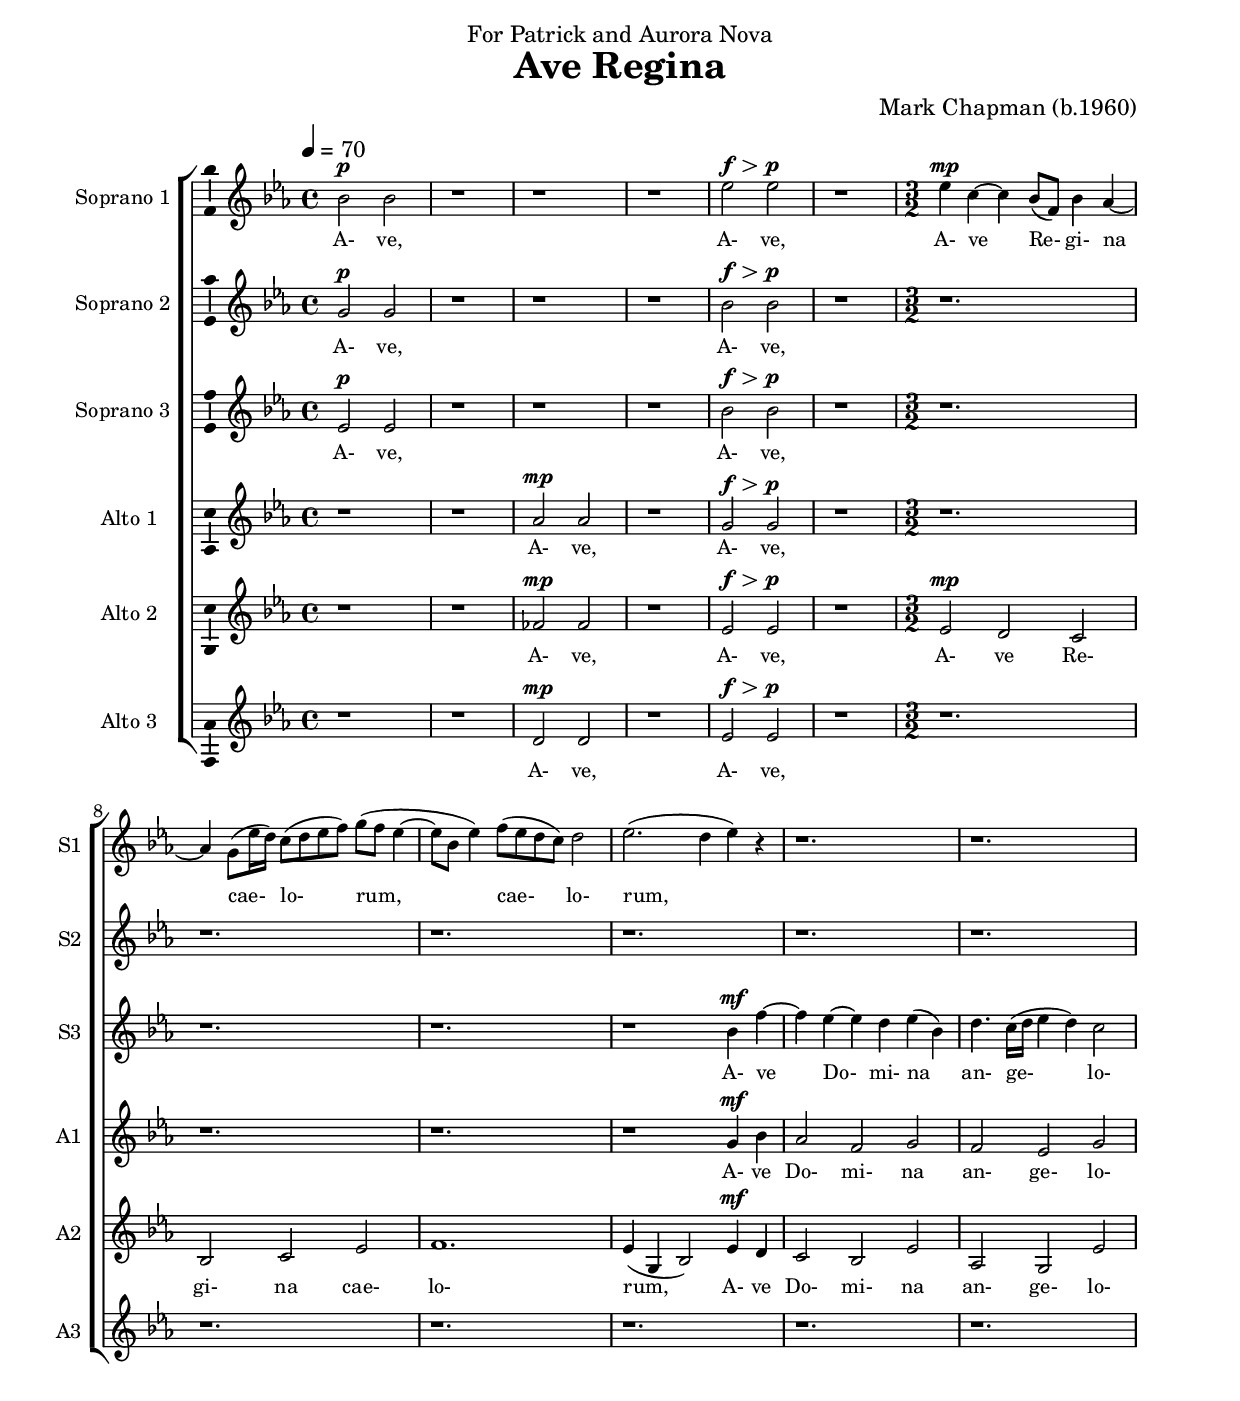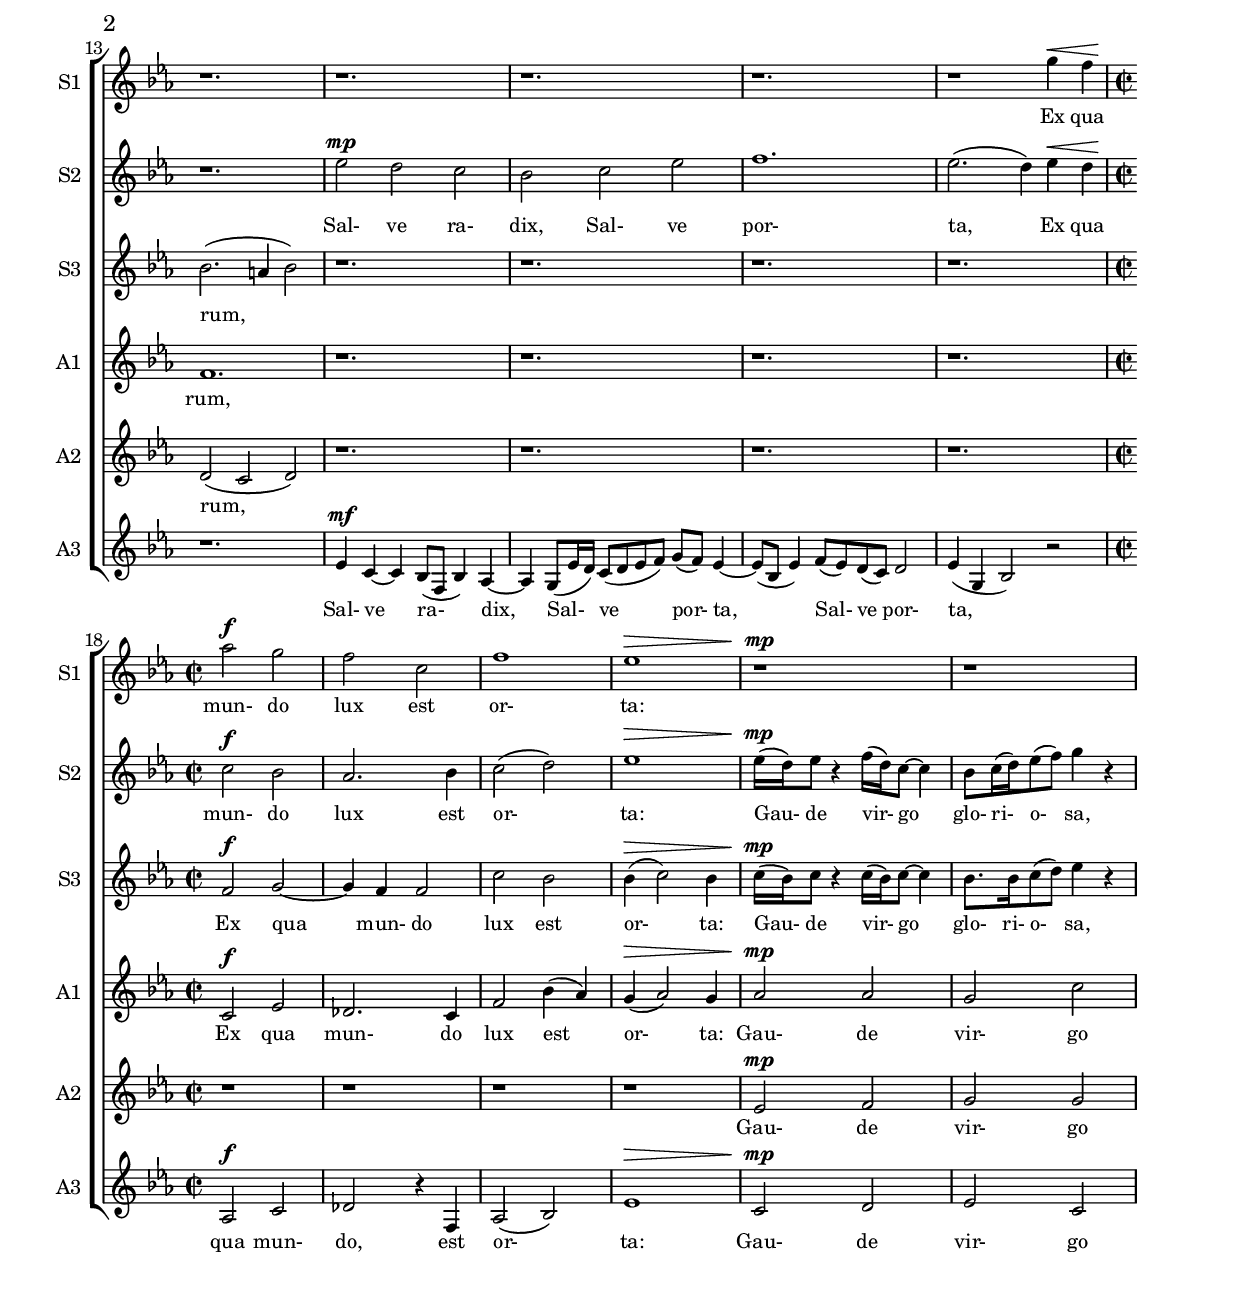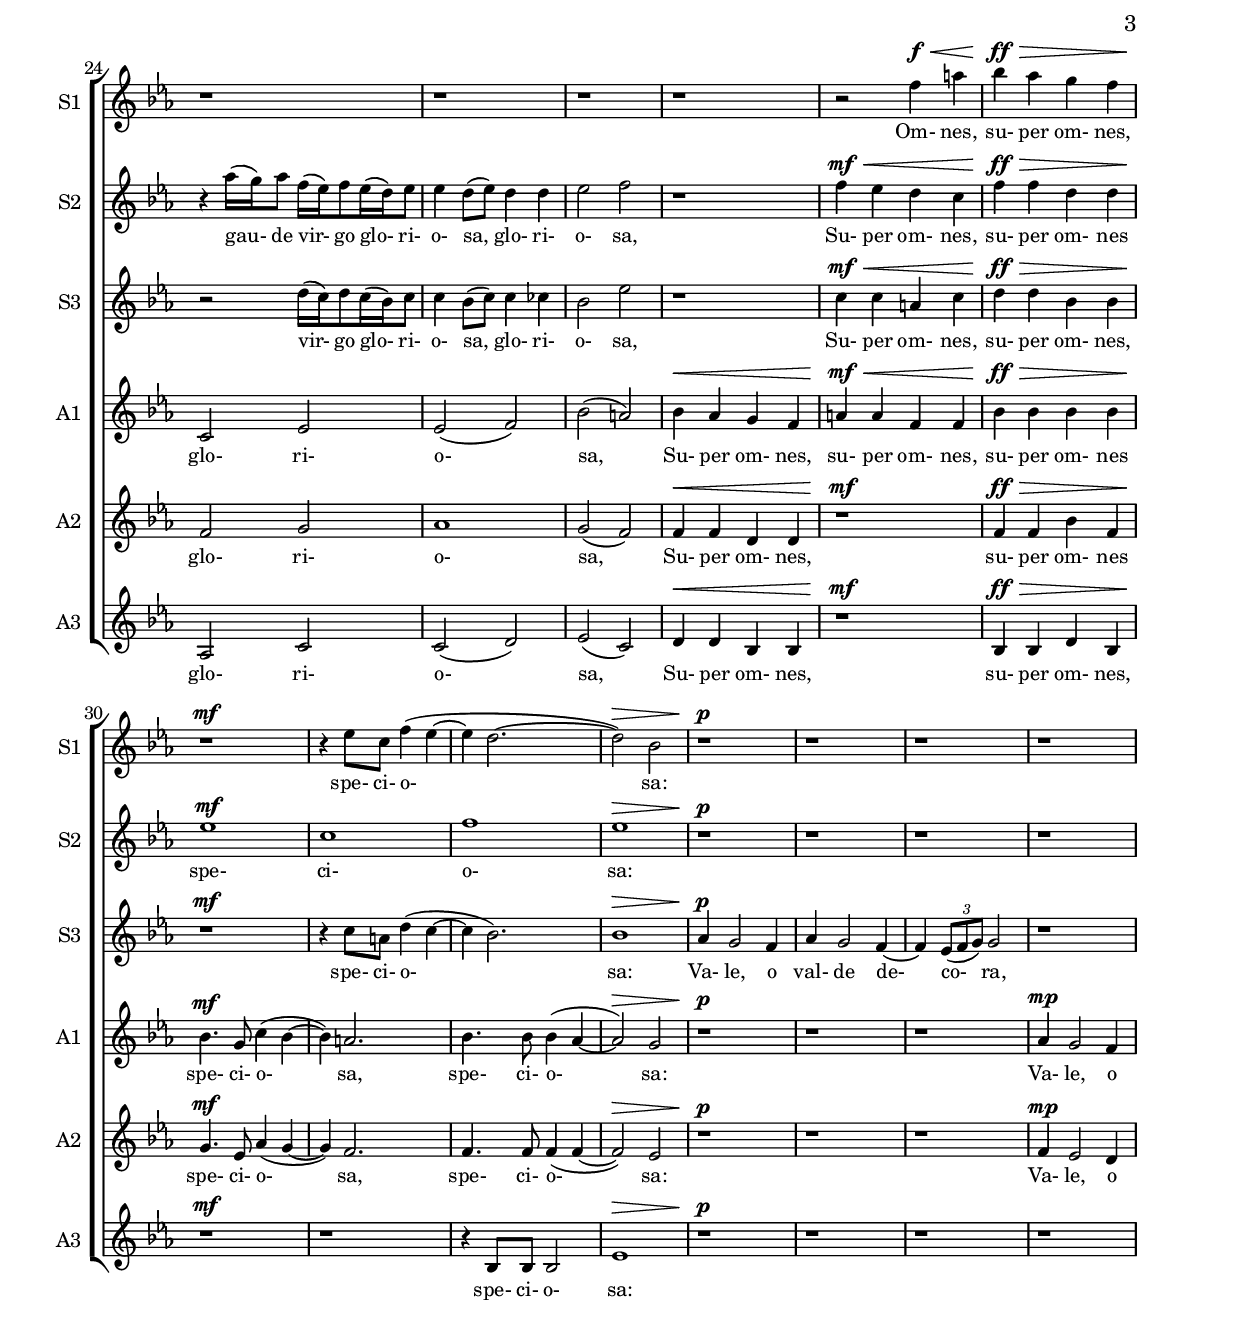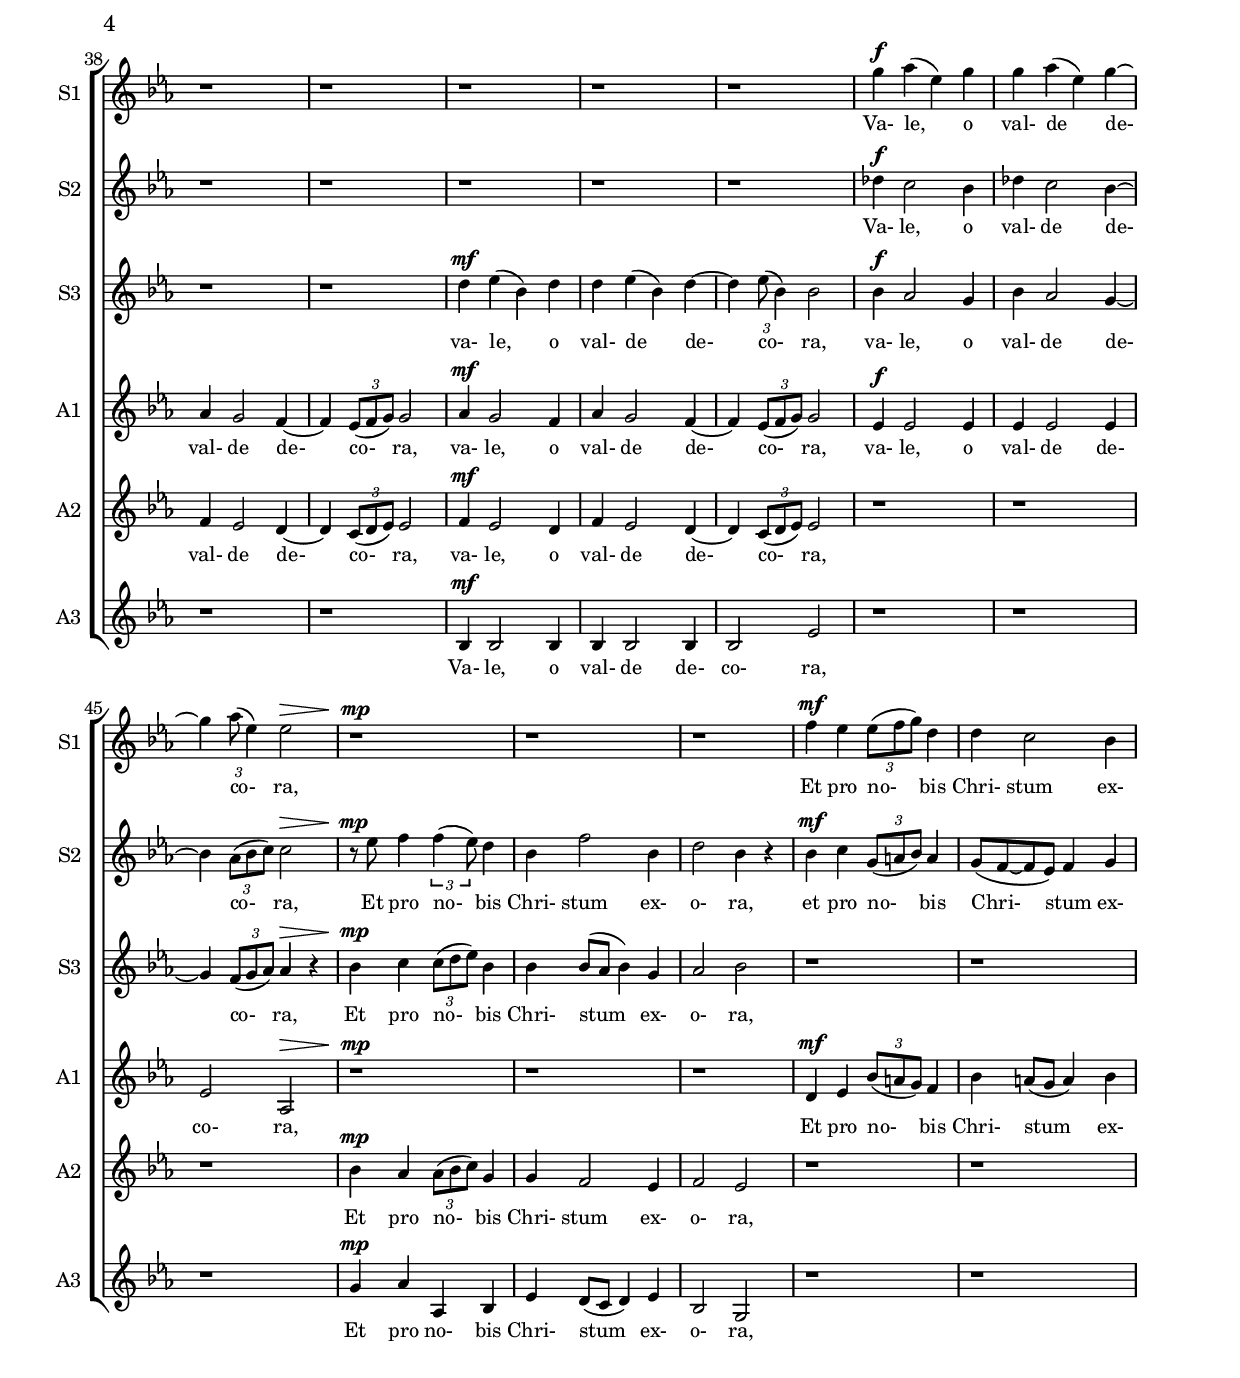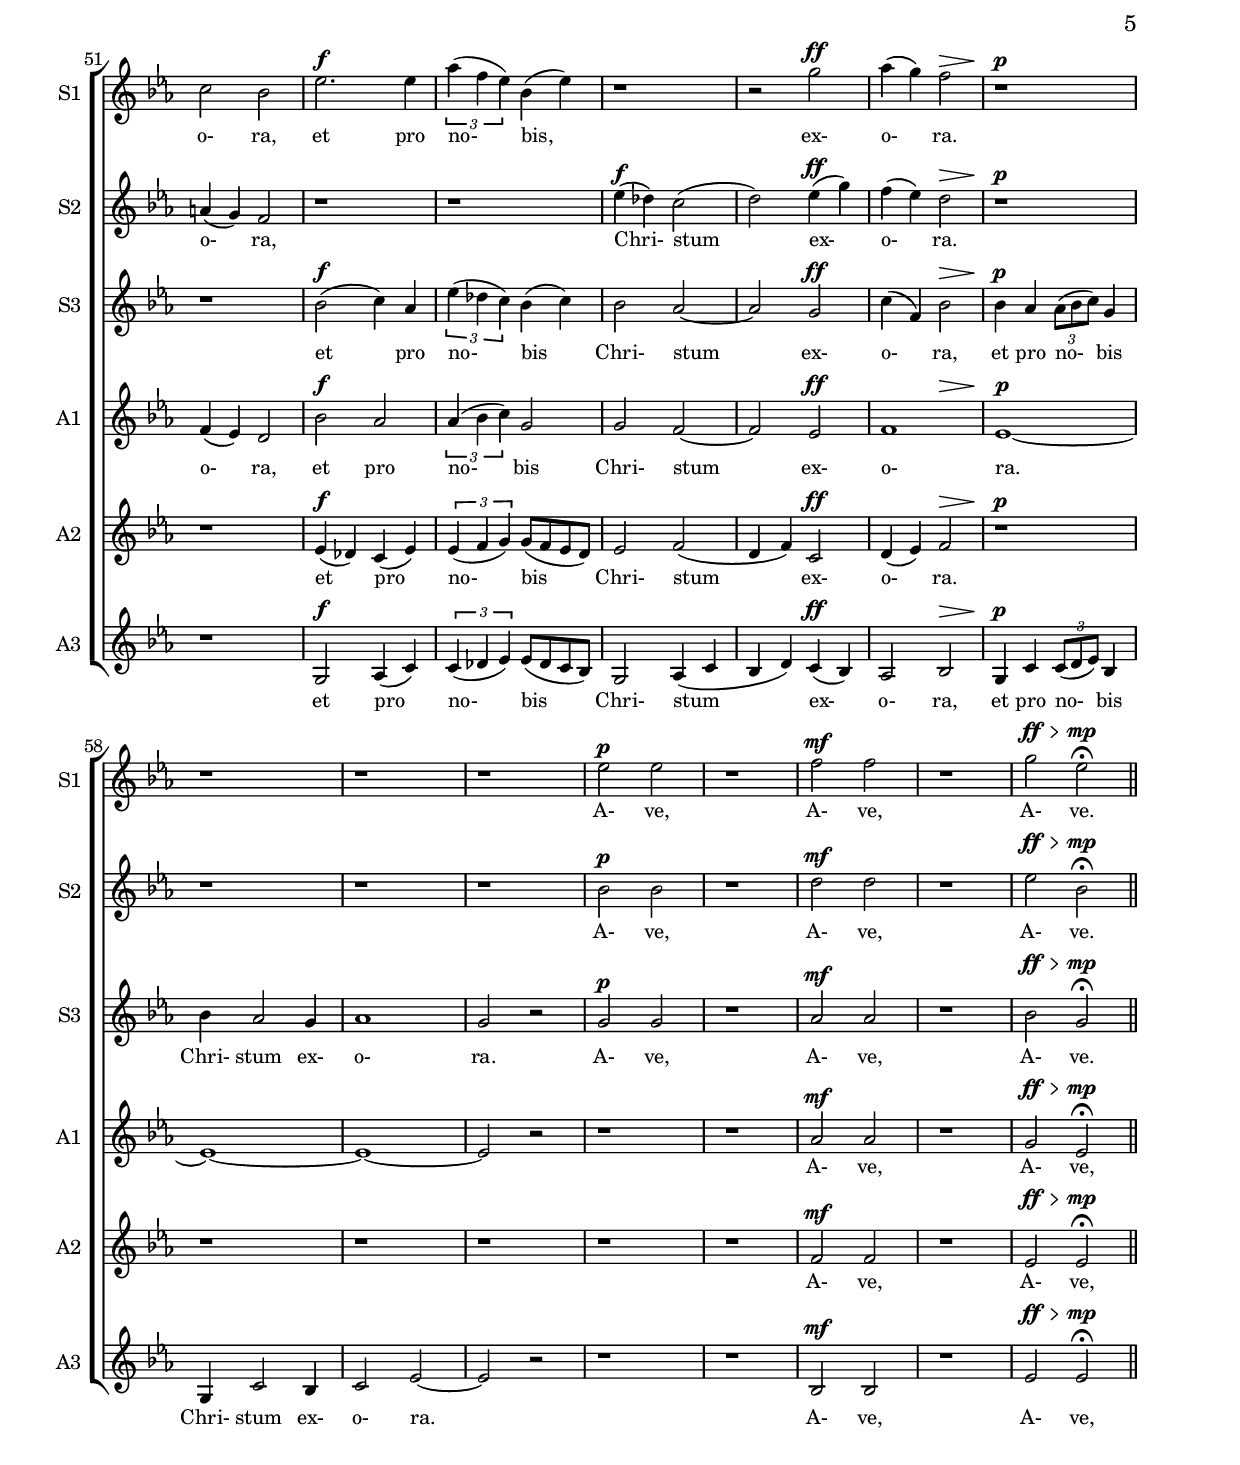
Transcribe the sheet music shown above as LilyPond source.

#(set-default-paper-size "a4")
\paper {
  #(set-paper-size "a4")
  top-margin = 0.25\cm
  bottom-margin = 0.5\cm
  left-margin = 1.75\cm
  line-width = 17.5\cm
  head-separation = 0.2\cm
  foot-separation = 0.2\cm
  ragged-bottom=##t
  print-page-number=##t
}
\header {
  title = "Ave Regina"
  composer = "Mark Chapman (b.1960)"
  dedication = "For Patrick and Aurora Nova"
}
     \version "2.10.29"
     global = {
        \key es \major
        \time 4/4
        \dynamicUp
	\override Score.BarNumber #'extra-offset = #'( 2.0 . 1.0 )
	\override Score.BarNumber #'font-size = #0
	\override Staff.VerticalAxisGroup #'minimum-Y-extent = #'(-1 . 1)
	\override Voice.DynamicText #'transparent = ##t
     }
     
     sopOneMusic = \relative c'' { \tiny \key es \major \tempo 4=70 \dynamicUp 
	bes2\p bes r1 r r es2\f\> es\p r1 es4\mp c~c bes8( f) bes4 as~as g8( es'16 d) c8( d es f) g( f es4~es8 bes es4) 
		f8( es d c) d2 es2.( d4 es) r
	r1. r r r 
	r r r1 
	g4\< f \time 2/2 as2\f g f c f1 es\> 
	r1\mp r r r r 
	r r2 f4\f\< a bes\ff\> as g f r1\mf r4 es8 c f4( es~es d2.~d2\>) bes 
	r1\p r r r r r r r r 
	g'4\f as( es) g g as( es) g~g \times 2/3 {as8( es4)} es2\> 
	r1\mp r r 
		f4\mf es \times 2/3 {es8( f g)} d4 d c2 bes4 c2 bes 
		es2.\f es4 \times 2/3 {as( f es)} bes( es) 
		r1 r2 g\ff as4( g) f2\> r1\p\break r r
	r es2\p es r1 f2\mf f r1 g2\ff\> es\mp\fermata
	 \bar "||"
     }

     sopTwoMusic = \relative c'' { \tiny \key es \major \dynamicUp 
	g2\p g r1 r r bes2\f\> bes\p r1 
	r1. r r r 
	r r r 
	es2\mp d c bes c es f1. es2.( d4) 
	es\< d c2\f bes as2. bes4 c2( d) es1\> 
	es16\mp( d) es8 r4 f16( d) c8~c4 bes8 c16( d) es8( f) g4 r 
		r as16( g) as8 f16( es) f8 es16( d) es8 es4 d8( es) d4 d es2 f 
	r1 f4\mf\< es d c f\ff\> f d d es1\mf c f es\> 
	r1\p r r r r r r r r des4\f c2 bes4 des4 c2 bes4~bes \times 2/3 {as8( bes c)} c2\> 
	r8\mp es f4 \times 2/3 {f4( es8)} d4 bes f'2 bes,4 d2 bes4 r 
		bes\mf c \times 2/3 {g8( a bes)} a4 g8( f8~f es) f4 g a4( g) f2 
		r1 r es'4\f( des) c2( d) es4\ff( g) f4( es) d2\> r1\p r r r 
%	es'8( d c2) d8( es f8 es d4) es2 f4( es) d2 r1 r r r1 
	bes2\p bes r1 d2\mf d r1 es2\ff\> bes\mp\fermata 
     }
     
     sopThrMusic = \relative c' { \tiny \key es \major \dynamicUp 
	es2\p es r1 r r bes'2\f\> bes\p r1 
	r1. r r r1 
	bes4\mf f'~f es~es d es( bes) d4. c16( d es4 d) c2 bes2.( a4 bes2) 
	r1. r r r 
	f2\f g~g4 f f2 c'2 bes bes4\>( c2) bes4 
	c16\mp( bes) c8 r4 c16( bes) c8~c4 bes8. bes16 c8( d) es4 r 
		r2 d16( c) d8 c16( bes) c8 c4 bes8( c8) c4 ces bes2 es 
	r1 c4\mf\< c a c d\ff\> d bes bes r1\mf r4 c8 a d4( c~c bes2.) bes1\>
	as4\p g2 f4 as g2 f4~f \times 2/3 {es8( f g)} g2 r1 r r d'4\mf es( bes) d d es( bes) d~d \times 2/3 {es8( bes4)} bes2 
		bes4\f as2 g4 bes4 as2 g4~g \times 2/3 {f8( g as)} as4\> r 
%r1 r r 
	bes\mp c \times 2/3 {c8( d es)} bes4 bes bes8( as bes4) g as2 bes 
		r1 r r 
		bes2\f( c4) as \times 2/3 {es'( des c)} bes4( c) 
		bes2 as2~as g\ff c4( f,) bes2\> 
		bes4\p as \times 2/3 {as8( bes c)} g4 bes as2 g4 as1 g2 r 
	g2\p g r1 as2\mf as r1 bes2\ff\> g\mp\fermata 
     }
     
     altoOneMusic = \relative c'' { \tiny \key es \major \dynamicUp 
	r1 r as2\mp as r1 g2\f\> g\p r1 
	r1. r r r1 
	g4\mf bes as2 f g f es g f1. 
	r r r r 
	c2\f es des2. c4 f2 bes4( as) g4\>( as2) g4 
	as2\mp as g c c, es es( f) bes( a) 
	bes4\< as g f a\mf\< a f f bes\ff\> bes bes bes bes4.\mf g8 c4( bes~bes) a2. bes4. bes8 bes4( as~as2\>) g
	r1\p r r as4\mp g2 f4 as g2 f4~f \times 2/3 {es8( f g)} g2 
		as4\mf g2 f4 as g2 f4~f \times 2/3 {es8( f g)} g2 
		es4\f es2 es4 es4 es2 es4 es2 as,2\>
	r1\mp r r 
		d4\mf es \times 2/3 {bes'8( a g)} f4 bes a8( g a4) bes f4( es) d2 
		bes'2\f as \times 2/3 {as4( bes c)} g2 g f~f es\ff <<f1 {s2 s2\>}>> es1\p~es~es~es2 r 
	r1 r as2\mf as r1 g2\ff\> es\mp\fermata 
     }
     
     altoTwoMusic = \relative c' { \tiny \key es \major \dynamicUp 
	r1 r fes2\mp fes r1 es2\f\> es\p r1 
	\time 3/2 es2\mp d c bes c es f1. es4( g, bes2) 
	es4\mf d c2 bes es as, g es' d2( c d) 
	r1. r r r 
	r1 r r r 
	es2\mp f g g f g as1 g2( f) 
	f4\< f d d r1\mf f4\ff\> f bes f g4.\mf es8 as4( g~g) f2. f4. f8 f4( f~f2\>) es 
	r1\p r r f4\mp es2 d4 f es2 d4~d \times 2/3 {c8( d es)} es2 
		 f4\mf es2 d4 f es2 d4~d \times 2/3 {c8( d es)} es2 r1 r r 
	bes'4\mp as \times 2/3 {as8( bes c)} g4 g f2 es4 f2 es
	r1 r r 
		es4\f( des) c( es) \times 2/3 {es( f g)} g8( f es d) es2 f( d4 f) c2\ff d4( es) f2\> r1\p r r r 
	r1 r f2\mf f r1 es2\ff\> es\mp\fermata 
     }
     
     altoThrMusic = \relative c' { \tiny \key es \major \dynamicUp 
	r1 r d2\mp d r1 es2\f\> es\p r1 
	r1. r r r 
	r r r 
	es4\mf c~c bes8( f bes4) as~as g8( es'16 d) c8( d es f) g( f) es4~es8( bes es4) f8( es) d( c) d2 es4( g, bes2) r 
	as\f c2 des r4 f, as2( bes) es1\> 
	c2\mp d es c as c c( d) es( c) 
	d4\< d bes bes r1\mf bes4\ff\> bes d bes r1\mf r r4 bes8 bes bes2 es1\>
	r1\p r r r r r bes4\mf bes2 bes4 bes bes2 bes4 bes2 es2 r1 r r 
%	g4 as as, bes es d8( c d4) es bes2 g r1 r r g2 as \times 2/3 {es'4( des c)} bes8( as g f) g4 as2( g4 f2) g2 
%		as2 bes g4 as8( bes) \times 2/3 {c8( d es)} bes4 g as2 bes4 as2 es' r1
	g4\mp as as, bes es d8( c d4) es bes2 g 
		r1 r r 
		g2\f as4( c) \times 2/3 {c4( des es)} es8( des c bes) g2 as4(c bes d) c\ff( bes) 
		as2 bes\> g4\p c4 \times 2/3 {c8( d es)} bes4 g c2 bes4 c2 es~es r 
	r1 r bes2\mf bes r1 es2\ff\> es\mp\fermata 
     }
     
     sopOneWords = \lyricmode { \tiny 
    	A- ve, A- ve, A- ve Re- gi- na cae- lo- rum, cae- lo- rum, 
	Ex qua mun- do lux est or- ta: 
	Om- nes, su- per om- nes, spe- ci- o- sa: 
	Va- le, o val- de de- co- ra, 
	Et pro no- bis Chri- stum ex- o- ra, et pro no- bis, ex- o- ra.
	A- ve, A- ve, A- ve.
    }

     sopTwoWords = \lyricmode { \tiny
    	A- ve, A- ve,
	Sal- ve ra- dix, Sal- ve por- ta,
	Ex qua mun- do lux est or- ta:
	Gau- de vir- go glo- ri- o- sa, gau- de vir- go glo- ri- o- sa, glo- ri- o- sa, 
	Su- per om- nes, su- per om- nes spe- ci- o- sa:
	Va- le, o val- de de- co- ra, 
	Et pro no- bis Chri- stum ex- o- ra, et pro no- bis Chri- stum ex- o- ra, Chri- stum ex- o- ra. 
%	et pro no- bis Chri- stum ex- o- ra.
	A- ve, A- ve, A- ve.
    }

     sopThrWords = \lyricmode { \tiny
    	A- ve, A- ve, 
	A- ve Do- mi- na an- ge- lo- rum, 
	Ex qua mun- do lux est or- ta:
	Gau- de vir- go glo- ri- o- sa, vir- go glo- ri- o- sa, glo- ri- o- sa, 
	Su- per om- nes, su- per om- nes, spe- ci- o- sa: 
	Va- le, o val- de de- co- ra, va- le, o val- de de- co- ra, va- le, o val- de de- co- ra, 
	Et pro no- bis Chri- stum ex- o- ra, et pro no- bis Chri- stum ex- o- ra, et pro no- bis Chri- stum ex- o- ra.
	A- ve, A- ve, A- ve.
    }

     altoOneWords = \lyricmode { \tiny
    	A- ve, A- ve, 
	A- ve Do- mi- na an- ge- lo- rum, 
	Ex qua mun- do lux est or- ta:
	Gau- de vir- go glo- ri- o- sa, 
	Su- per om- nes, su- per om- nes, su- per om- nes spe- ci- o- sa, spe- ci- o- sa:
	Va- le, o val- de de- co- ra, va- le, o val- de de- co- ra, va- le, o val- de de- co- ra, 
	Et pro no- bis Chri- stum ex- o- ra, et pro no- bis Chri- stum ex- o- ra.
	A- ve, A- ve, A- ve.
    }

     altoTwoWords = \lyricmode { \tiny
    	A- ve, A- ve, A- ve Re- gi- na cae- lo- rum, 
	A- ve Do- mi- na an- ge- lo- rum, 
	Gau- de vir- go glo- ri- o- sa, 
	Su- per om- nes, su- per om- nes spe- ci- o- sa, spe- ci- o- sa:
	Va- le, o val- de de- co- ra, va- le, o val- de de- co- ra, 
	Et pro no- bis Chri- stum ex- o- ra, et pro no- bis Chri- stum ex- o- ra.
	A- ve, A- ve, A- ve.
    }

     altoThrWords = \lyricmode { \tiny
    	A- ve, A- ve, 
	Sal- ve ra- dix, Sal- ve por- ta, Sal- ve por- ta, 
	qua mun- do, est or- ta:
	Gau- de vir- go glo- ri- o- sa, 
	Su- per om- nes, su- per om- nes, spe- ci- o- sa:
	Va- le, o val- de de- co- ra, 
	Et pro no- bis Chri- stum ex- o- ra, et pro no- bis Chri- stum ex- o- ra, et pro no- bis Chri- stum ex- o- ra.
	A- ve, A- ve, A- ve.
    }

     \score {
        \context ChoirStaff <<
           \context Staff = sopranoOnes \with {
			\consists "Ambitus_engraver"
			fontSize = #-1
			\override StaffSymbol #'staff-space = #(magstep -2)
      }
	 <<
             \set Staff.instrumentName = "Soprano 1 "
 	     \set Staff.shortInstrumentName = "S1 "
 	     \set Staff.midiInstrument = "acoustic grand"
% 	     \set Staff.midiInstrument = "synth voice"
              \context Voice =
                sopranoOnes { \oneVoice << \sopOneMusic >> }
           >>
           \context Lyrics = sopranoOnes \lyricsto sopranoOnes \sopOneWords

           \context Staff = sopranoTwos \with {
			\consists "Ambitus_engraver"
			fontSize = #-1
			\override StaffSymbol #'staff-space = #(magstep -2)
      }
	 <<
             \set Staff.instrumentName = "Soprano 2 "
 	     \set Staff.shortInstrumentName = "S2 "
 	     \set Staff.midiInstrument = "acoustic grand"
% 	     \set Staff.midiInstrument = "synth voice"
              \context Voice =
                sopranoTwos { \oneVoice << \sopTwoMusic >> }
           >>
           \context Lyrics = sopranoTwos \lyricsto sopranoTwos \sopTwoWords

           \context Staff = sopranoThrs \with {
			\consists "Ambitus_engraver"
			fontSize = #-1
			\override StaffSymbol #'staff-space = #(magstep -2)
      }
	 <<
             \set Staff.instrumentName = "Soprano 3 "
 	     \set Staff.shortInstrumentName = "S3 "
 	     \set Staff.midiInstrument = "acoustic grand"
% 	     \set Staff.midiInstrument = "synth voice"
              \context Voice =
                sopranoThrs { \oneVoice << \sopThrMusic >> }
           >>
           \context Lyrics = sopranoThrs \lyricsto sopranoThrs \sopThrWords

           \context Staff = altoOnes \with {
			\consists "Ambitus_engraver"
			fontSize = #-1
			\override StaffSymbol #'staff-space = #(magstep -2)
      }
	 <<
             \set Staff.instrumentName = "Alto 1 "
 	     \set Staff.shortInstrumentName = "A1 "
 	     \set Staff.midiInstrument = "acoustic grand"
% 	     \set Staff.midiInstrument = "synth voice"
              \context Voice =
                altoOnes { \oneVoice << \altoOneMusic >> }
           >>
           \context Lyrics = altoOnes \lyricsto altoOnes \altoOneWords

           \context Staff = altoTwos \with {
			\consists "Ambitus_engraver"
			fontSize = #-1
			\override StaffSymbol #'staff-space = #(magstep -2)
      }
	 <<
             \set Staff.instrumentName = "Alto 2 "
 	     \set Staff.shortInstrumentName = "A2 "
 	     \set Staff.midiInstrument = "acoustic grand"
% 	     \set Staff.midiInstrument = "synth voice"
              \context Voice =
                altoTwos { \oneVoice << \altoTwoMusic >> }
           >>
           \context Lyrics = altoTwos \lyricsto altoTwos \altoTwoWords

           \context Staff = altoThrs \with {
			\consists "Ambitus_engraver"
			fontSize = #-1
			\override StaffSymbol #'staff-space = #(magstep -2)
      }
	 <<
             \set Staff.instrumentName = "Alto 3 "
 	     \set Staff.shortInstrumentName = "A3 "
 	     \set Staff.midiInstrument = "acoustic grand"
% 	     \set Staff.midiInstrument = "synth voice"
              \context Voice =
                altoThrs { \oneVoice << \altoThrMusic >> }
           >>
           \context Lyrics = altoThrs \lyricsto altoThrs \altoThrWords

        >>
	 \midi { 
          }
        \layout {
%           \context {
              % a little smaller so lyrics
              % can be closer to the staff
%           }
        }
     }
